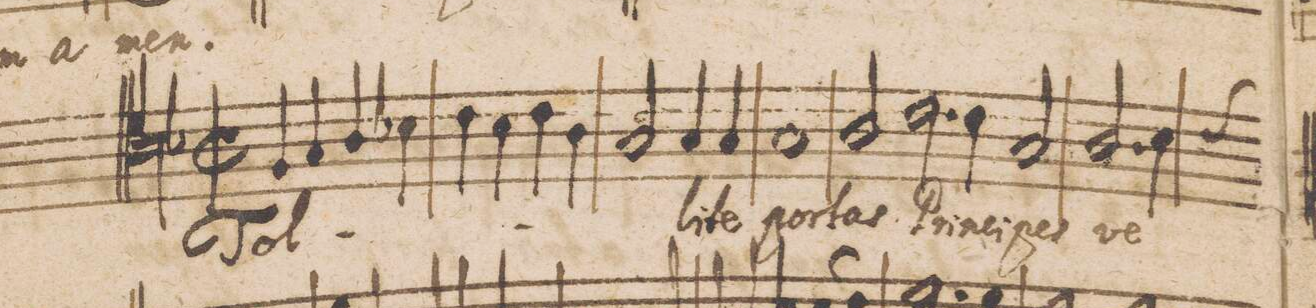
**kern	**text
*I"Tenore 1mo	*
*clefC4	*
*k[b-]	*
*met(C|)	*
*M2/1	*
4F/	Tol-
4G/	.
4A/	.
4B-X\	.
4c\	.
4B-\	.
4c\	.
4A\	.
=2	=2
2G/	.
4G/	-li-
4G/	-te
1G/	por-
=3	=3
2A/	-tas
*2\right	*
2.c\	Prin-
4c\	-ci-
2G/	-pes
=4	=4
2.A/	ve-
*custos:c	*
4B-\	.
*-	*-
